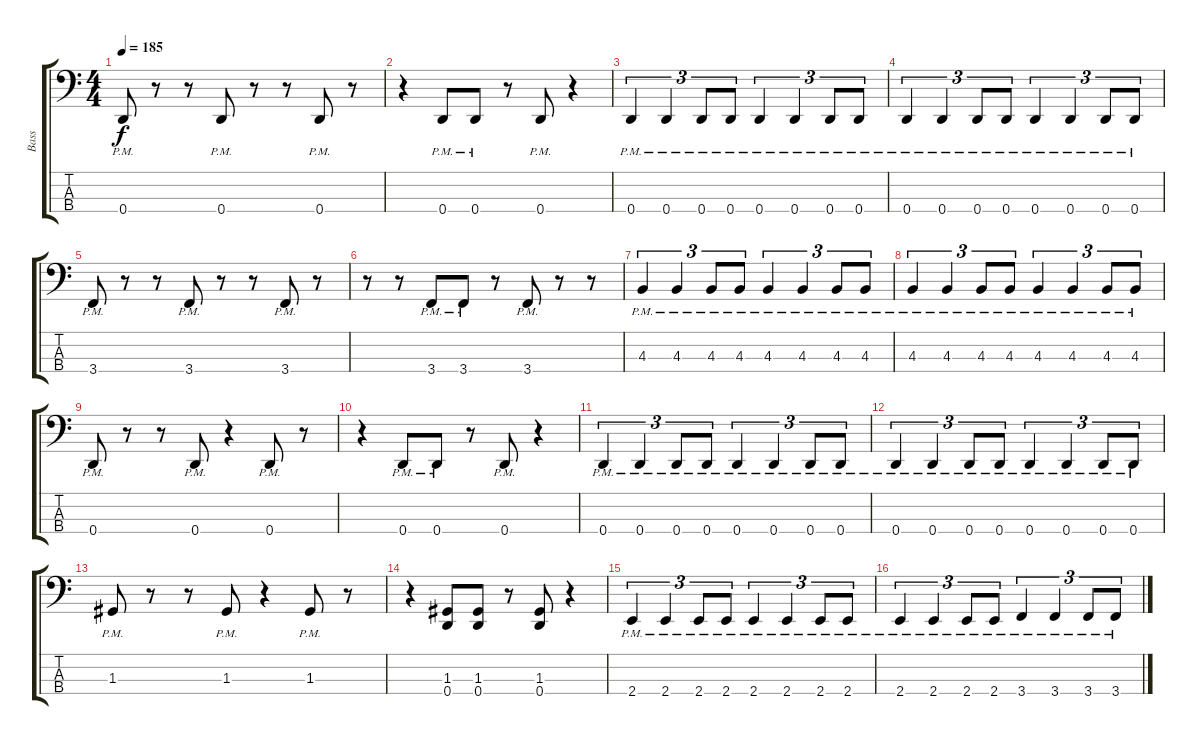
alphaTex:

\track ("Bass" "Bass") {instrument slapbass2}
\staff {score tabs}
\tuning (F2 C2 G1 D1) {hide}
\ts (4 4)
\tempo 185
\clef f4
\ks c
0.4{pm}.8{dy f} r.8 r.8 0.4{pm}.8 r.8 r.8 0.4{pm}.8 r.8 |
r.4 0.4{pm}.8 0.4{pm}.8 r.8 0.4{pm}.8 r.4 |
0.4{pm}.4{tu (3 2)} 0.4{pm}.4{tu (3 2)} 0.4{pm}.8{tu (3 2)} 0.4{pm}.8{tu (3 2)} 0.4{pm}.4{tu (3 2)} 0.4{pm}.4{tu (3 2)} 0.4{pm}.8{tu (3 2)} 0.4{pm}.8{tu (3 2)} |
0.4{pm}.4{tu (3 2)} 0.4{pm}.4{tu (3 2)} 0.4{pm}.8{tu (3 2)} 0.4{pm}.8{tu (3 2)} 0.4{pm}.4{tu (3 2)} 0.4{pm}.4{tu (3 2)} 0.4{pm}.8{tu (3 2)} 0.4{pm}.8{tu (3 2)} |
3.4{pm}.8 r.8 r.8 3.4{pm}.8 r.8 r.8 3.4{pm}.8 r.8 |
r.8 r.8 3.4{pm}.8 3.4{pm}.8 r.8 3.4{pm}.8 r.8 r.8 |
4.3{pm}.4{tu (3 2)} 4.3{pm}.4{tu (3 2)} 4.3{pm}.8{tu (3 2)} 4.3{pm}.8{tu (3 2)} 4.3{pm}.4{tu (3 2)} 4.3{pm}.4{tu (3 2)} 4.3{pm}.8{tu (3 2)} 4.3{pm}.8{tu (3 2)} |
4.3{pm}.4{tu (3 2)} 4.3{pm}.4{tu (3 2)} 4.3{pm}.8{tu (3 2)} 4.3{pm}.8{tu (3 2)} 4.3{pm}.4{tu (3 2)} 4.3{pm}.4{tu (3 2)} 4.3{pm}.8{tu (3 2)} 4.3{pm}.8{tu (3 2)} |
0.4{pm}.8 r.8 r.8 0.4{pm}.8 r.4 0.4{pm}.8 r.8 |
r.4 0.4{pm}.8 0.4{pm}.8 r.8 0.4{pm}.8 r.4 |
0.4{pm}.4{tu (3 2)} 0.4{pm}.4{tu (3 2)} 0.4{pm}.8{tu (3 2)} 0.4{pm}.8{tu (3 2)} 0.4{pm}.4{tu (3 2)} 0.4{pm}.4{tu (3 2)} 0.4{pm}.8{tu (3 2)} 0.4{pm}.8{tu (3 2)} |
0.4{pm}.4{tu (3 2)} 0.4{pm}.4{tu (3 2)} 0.4{pm}.8{tu (3 2)} 0.4{pm}.8{tu (3 2)} 0.4{pm}.4{tu (3 2)} 0.4{pm}.4{tu (3 2)} 0.4{pm}.8{tu (3 2)} 0.4{pm}.8{tu (3 2)} |
1.3{pm}.8 r.8 r.8 1.3{pm}.8 r.4 1.3{pm}.8 r.8 |
r.4 (1.3 0.4).8 (1.3 0.4).8 r.8 (1.3 0.4).8 r.4 |
2.4{pm}.4{tu (3 2)} 2.4{pm}.4{tu (3 2)} 2.4{pm}.8{tu (3 2)} 2.4{pm}.8{tu (3 2)} 2.4{pm}.4{tu (3 2)} 2.4{pm}.4{tu (3 2)} 2.4{pm}.8{tu (3 2)} 2.4{pm}.8{tu (3 2)} |
2.4{pm}.4{tu (3 2)} 2.4{pm}.4{tu (3 2)} 2.4{pm}.8{tu (3 2)} 2.4{pm}.8{tu (3 2)} 3.4{pm}.4{tu (3 2)} 3.4{pm}.4{tu (3 2)} 3.4{pm}.8{tu (3 2)} 3.4{pm}.8{tu (3 2)}
